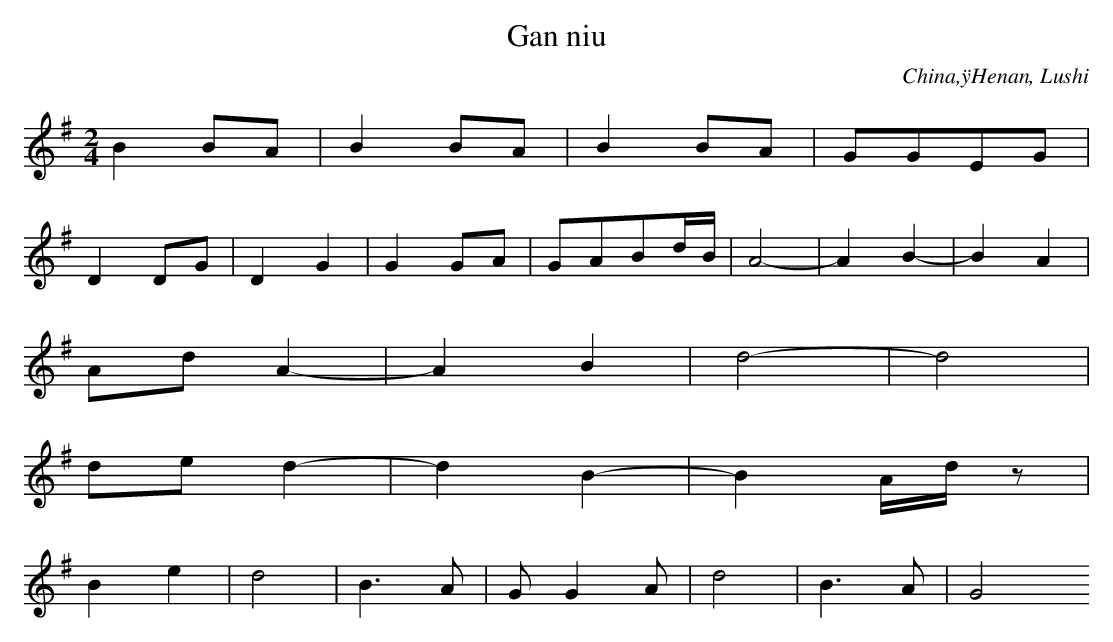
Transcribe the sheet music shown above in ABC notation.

X:1
T: Gan niu
O: China,ÿHenan, Lushi
M: 2/4
L: 1/16
K: G
B4B2A2 | B4B2A2 | B4B2A2 | G2G2E2G2 |
D4D2G2 | D4G4 | G4G2A2 | G2A2B2dB | A8- | A4B4- | B4A4 |
A2d2A4- | A4B4 | d8- | d8 |
d2e2d4- | d4B4- | B4Adz2 |
B4e4 | d8 | B6A2 | G2G4A2 | d8 | B6A2 | G8
